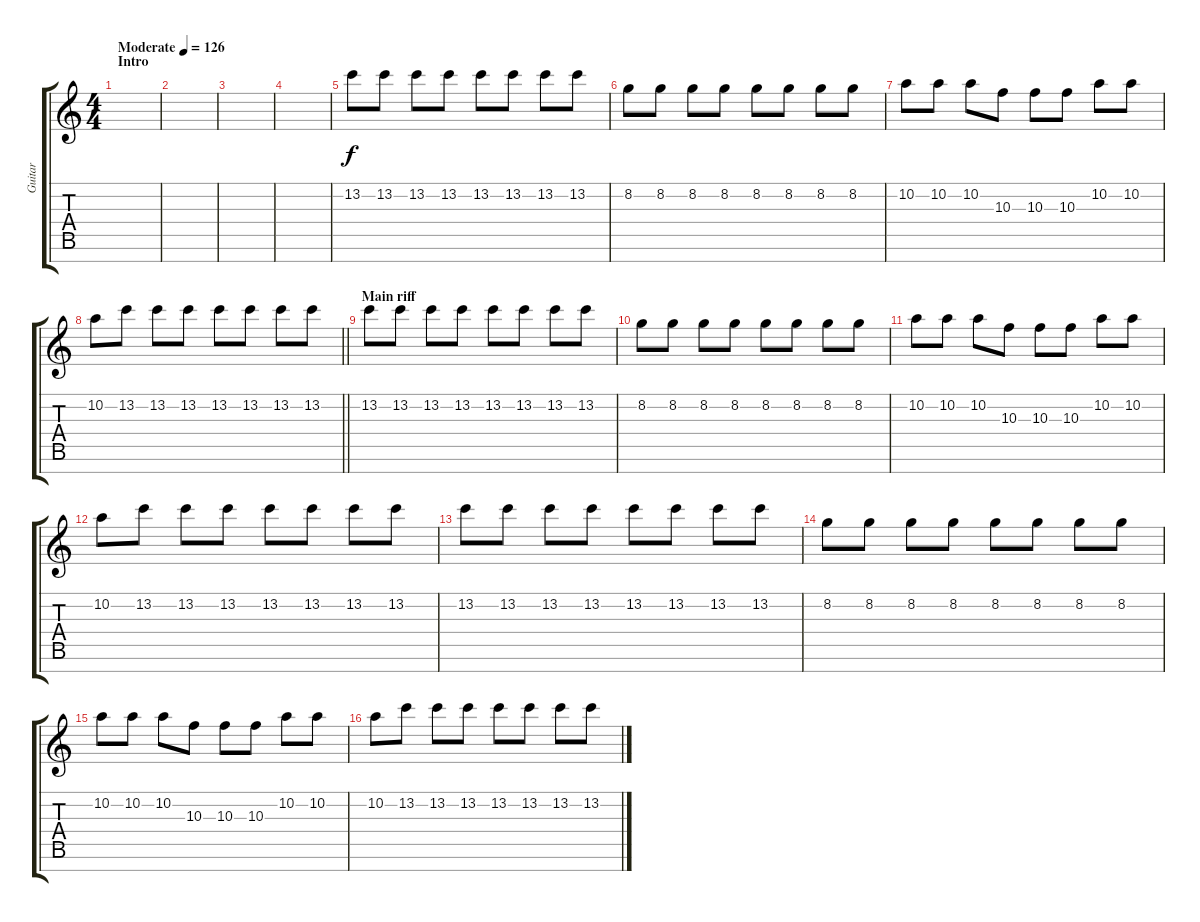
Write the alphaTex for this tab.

\track ("Guitar" "Guitar") {instrument distortionguitar}
\staff {score tabs}
\tuning (E4 B3 G3 D3 A2 E2 B1) {hide}
\ts (4 4)
\section ("" "Intro")
\tempo (126 "Moderate")
\clef g2
\ks c
|
|
|
|
13.2.8 13.2.8 13.2.8 13.2.8 13.2.8 13.2.8 13.2.8 13.2.8 |
8.2.8 8.2.8 8.2.8 8.2.8 8.2.8 8.2.8 8.2.8 8.2.8 |
10.2.8 10.2.8 10.2.8 10.3.8 10.3.8 10.3.8 10.2.8 10.2.8 |
\barLineRight lightlight
10.2.8 13.2.8 13.2.8 13.2.8 13.2.8 13.2.8 13.2.8 13.2.8 |
\section ("" "Main riff")
13.2.8 13.2.8 13.2.8 13.2.8 13.2.8 13.2.8 13.2.8 13.2.8 |
8.2.8 8.2.8 8.2.8 8.2.8 8.2.8 8.2.8 8.2.8 8.2.8 |
10.2.8 10.2.8 10.2.8 10.3.8 10.3.8 10.3.8 10.2.8 10.2.8 |
10.2.8 13.2.8 13.2.8 13.2.8 13.2.8 13.2.8 13.2.8 13.2.8 |
13.2.8 13.2.8 13.2.8 13.2.8 13.2.8 13.2.8 13.2.8 13.2.8 |
8.2.8 8.2.8 8.2.8 8.2.8 8.2.8 8.2.8 8.2.8 8.2.8 |
10.2.8 10.2.8 10.2.8 10.3.8 10.3.8 10.3.8 10.2.8 10.2.8 |
10.2.8 13.2.8 13.2.8 13.2.8 13.2.8 13.2.8 13.2.8 13.2.8
